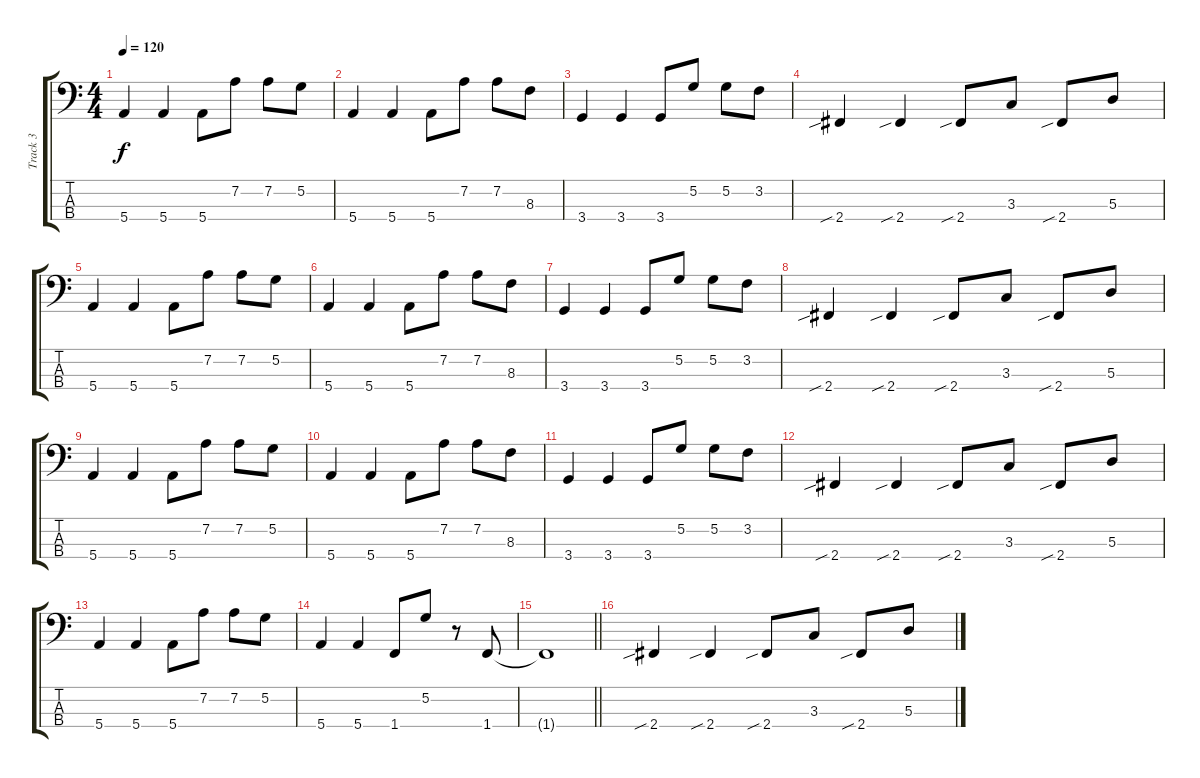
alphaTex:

\track ("Track 3" "Track 3") {instrument electricbassfinger}
\staff {score tabs}
\tuning (G2 D2 A1 E1) {hide}
\ts (4 4)
\tempo 120
\clef f4
\ks c
5.4.4{dy f} 5.4.4 5.4.8 7.2.8 7.2.8 5.2.8 |
5.4.4 5.4.4 5.4.8 7.2.8 7.2.8 8.3.8 |
3.4.4 3.4.4 3.4.8 5.2.8 5.2.8 3.2.8 |
2.4{sib}.4 2.4{sib}.4 2.4{sib}.8 3.3.8 2.4{sib}.8 5.3.8 |
5.4.4 5.4.4 5.4.8 7.2.8 7.2.8 5.2.8 |
5.4.4 5.4.4 5.4.8 7.2.8 7.2.8 8.3.8 |
3.4.4 3.4.4 3.4.8 5.2.8 5.2.8 3.2.8 |
2.4{sib}.4 2.4{sib}.4 2.4{sib}.8 3.3.8 2.4{sib}.8 5.3.8 |
5.4.4 5.4.4 5.4.8 7.2.8 7.2.8 5.2.8 |
5.4.4 5.4.4 5.4.8 7.2.8 7.2.8 8.3.8 |
3.4.4 3.4.4 3.4.8 5.2.8 5.2.8 3.2.8 |
2.4{sib}.4 2.4{sib}.4 2.4{sib}.8 3.3.8 2.4{sib}.8 5.3.8 |
5.4.4 5.4.4 5.4.8 7.2.8 7.2.8 5.2.8 |
5.4.4 5.4.4 1.4.8 5.2.8 r.8 1.4.8 |
\barLineRight lightlight
1.4{t}.1 |
2.4{sib}.4 2.4{sib}.4 2.4{sib}.8 3.3.8 2.4{sib}.8 5.3.8
